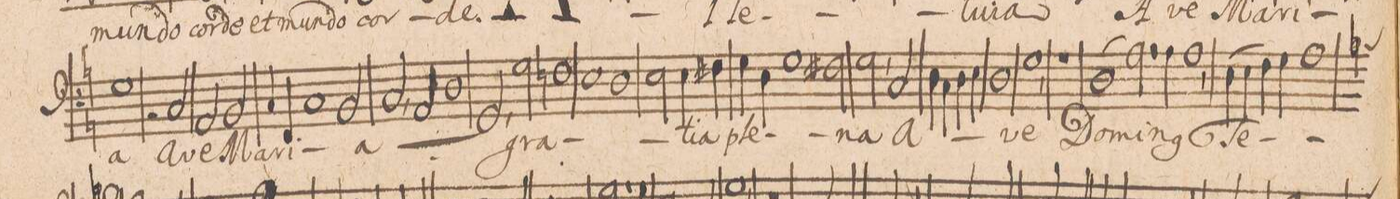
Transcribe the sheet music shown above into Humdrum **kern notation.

**kern	**text
*I"BASSVS.	*
*clefF4	*
*k[bn]	*
*met(C|)	*
*M2/1	*
=13-	=13-
1G	-a
2rC	.
2C/	a-
=14-	=14-
2AA/	-ve
2BB/	Ma-
4C/	-ri-
4FF/	.
1C/	.
=15-	=15-
2BB/	.
2C,/	-a
*	*ij
2AA/	Ma-
=16-	=16-
1D	-ri-
*	*Xij
2GG,/	-a
2G\	gra-
=17-	=17-
1Fn	.
1E	.
=18-	=18-
1D	.
2E\	.
4E\	-ti-
4F#X\	-a
=19-	=19-
4G\	ple-
4D\	.
1G	.
2F#X\	.
=20-	=20-
2G,\	-na
2C/	a-
4D\	.
4C\	.
4D\	.
4E\	.
=21-	=21-
1D	.
1G,	-ve
=22-	=22-
1rA	.
(1D	Do-
=23-	=23-
2.A\)	.
4A\	-mi-
1A,	-n(us)
=24-	=24-
(4D\	Te-
4E\	.
4Fny\	.
4G\)	.
*custos:Bn	*
1A	.
*-	*-
